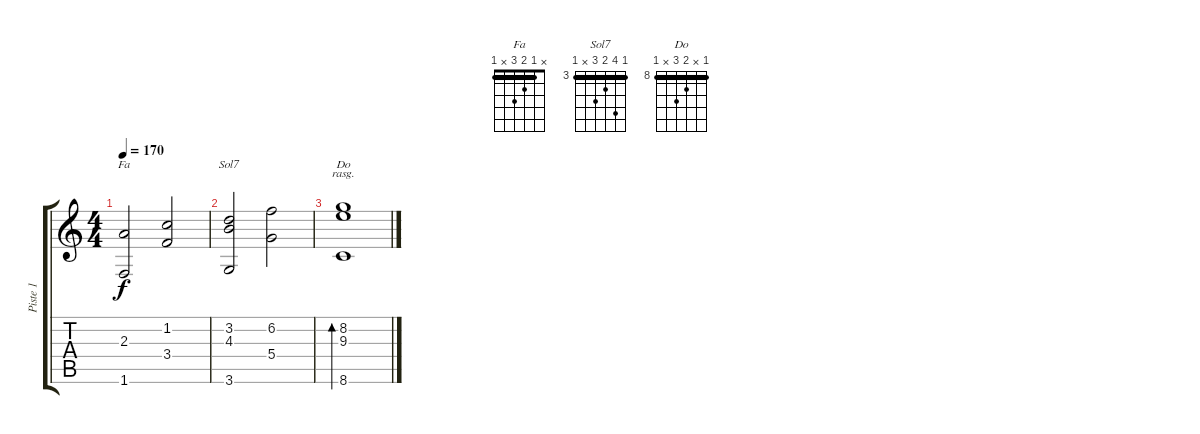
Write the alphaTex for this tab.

\track ("Piste 1" "Piste 1") {instrument electricbasspick}
\staff {score tabs}
\tuning (E4 B3 G3 D3 A2 E2) {hide}
\chord ("Fa" x 1 2 3 x 1) {barre 1}
\chord ("Sol7" 3 6 4 5 x 3) {firstfret 3 barre 3}
\chord ("Do" 8 x 9 10 x 8) {firstfret 8 barre 8}
\ts (4 4)
\tempo 170
\clef g2
\ks c
(2.3 1.6).2{ch "Fa" dy f} (1.2 3.4).2 |
(3.2 4.3 3.6).2{ch "Sol7"} (6.2 5.4).2 |
(8.2 9.3 8.6).1{bd 480 ch "Do" rasg ii}
